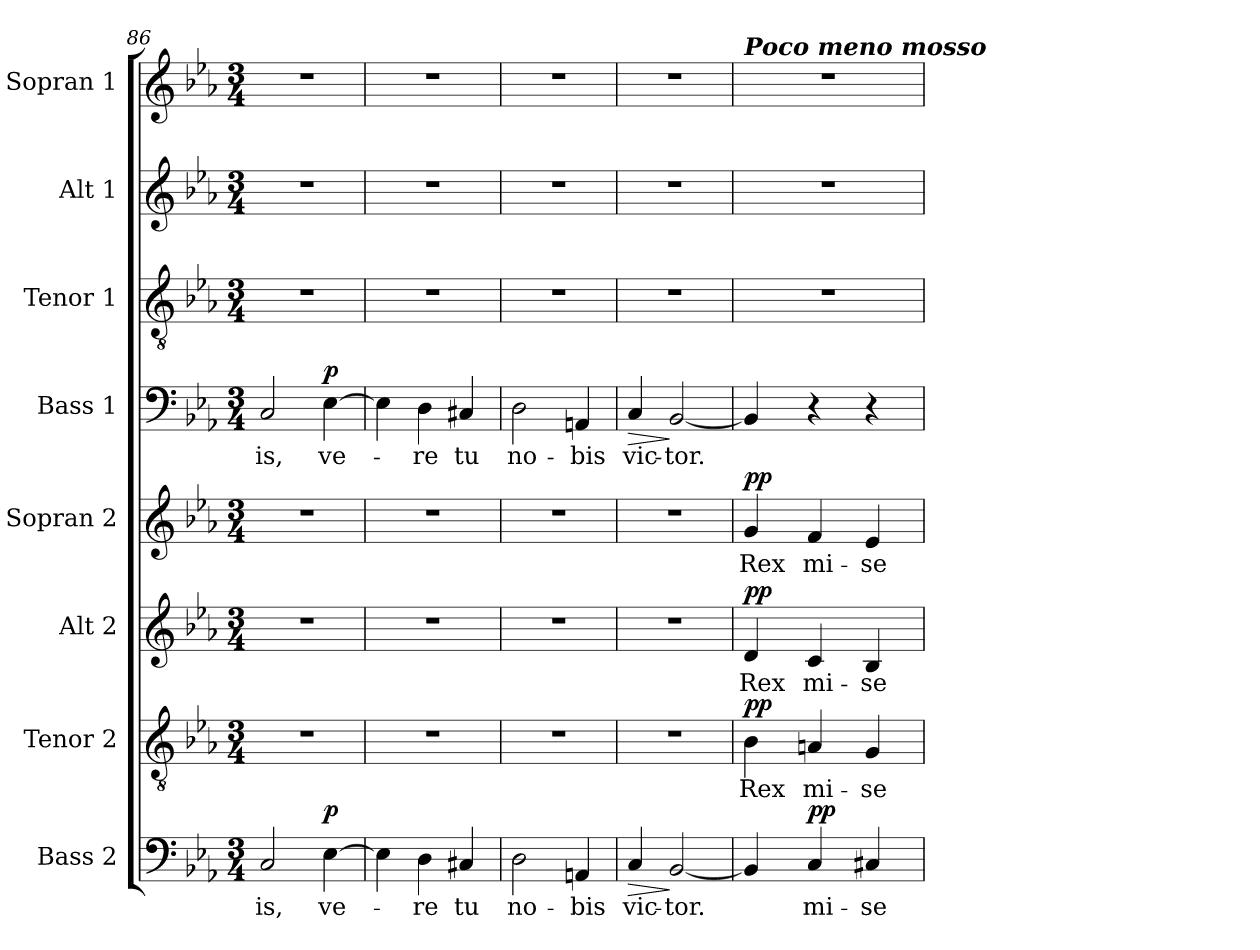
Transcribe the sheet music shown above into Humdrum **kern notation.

**kern	**text	**dynam	**kern	**text	**dynam	**kern	**text	**dynam	**kern	**text	**dynam	**kern	**text	**dynam	**kern	**kern	**kern
*part8	*part8	*part8	*part7	*part7	*part7	*part6	*part6	*part6	*part5	*part5	*part5	*part4	*part4	*part4	*part3	*part2	*part1
*staff8	*staff8	*staff8	*staff7	*staff7	*staff7	*staff6	*staff6	*staff6	*staff5	*staff5	*staff5	*staff4	*staff4	*staff4	*staff3	*staff2	*staff1
*I"Bass 2	*	*	*I"Tenor 2	*	*	*I"Alt 2	*	*	*I"Sopran 2	*	*	*I"Bass 1	*	*	*I"Tenor 1	*I"Alt 1	*I"Sopran 1
*I'B. 2	*	*	*I'T. 2	*	*	*I'A. 2	*	*	*I'S. 2	*	*	*I'B. 1	*	*	*I'T. 1	*I'A. 1	*I'S. 1
*clefF4	*	*	*clefGv2	*	*	*clefG2	*	*	*clefG2	*	*	*clefF4	*	*	*clefGv2	*clefG2	*clefG2
*k[b-e-a-]	*	*	*k[b-e-a-]	*	*	*k[b-e-a-]	*	*	*k[b-e-a-]	*	*	*k[b-e-a-]	*	*	*k[b-e-a-]	*k[b-e-a-]	*k[b-e-a-]
*E-:	*	*	*E-:	*	*	*E-:	*	*	*E-:	*	*	*E-:	*	*	*E-:	*E-:	*E-:
*M3/4	*	*	*M3/4	*	*	*M3/4	*	*	*M3/4	*	*	*M3/4	*	*	*M3/4	*M3/4	*M3/4
=86	=86	=86	=86	=86	=86	=86	=86	=86	=86	=86	=86	=86	=86	=86	=86	=86	=86
!	!LO:LY:b	!	!	!	!	!	!	!	!	!	!	!	!LO:LY:b	!	!	!	!
2C/	-is,	.	2.r	.	.	2.r	.	.	2.r	.	.	2C/	-is,	.	2.r	2.r	2.r
!	!LO:LY:b	!LO:DY:a	!	!	!	!	!	!	!	!	!	!	!LO:LY:b	!LO:DY:a	!	!	!
[4E-\	ve-	p	.	.	.	.	.	.	.	.	.	[4E-\	ve-	p	.	.	.
=87	=87	=87	=87	=87	=87	=87	=87	=87	=87	=87	=87	=87	=87	=87	=87	=87	=87
4E-\]	.	.	2.r	.	.	2.r	.	.	2.r	.	.	4E-\]	.	.	2.r	2.r	2.r
!	!LO:LY:b	!	!	!	!	!	!	!	!	!	!	!	!LO:LY:b	!	!	!	!
4D\	-re	.	.	.	.	.	.	.	.	.	.	4D\	-re	.	.	.	.
!	!LO:LY:b	!	!	!	!	!	!	!	!	!	!	!	!LO:LY:b	!	!	!	!
4C#X/	tu	.	.	.	.	.	.	.	.	.	.	4C#X/	tu	.	.	.	.
!!LO:LB:g=z
=88	=88	=88	=88	=88	=88	=88	=88	=88	=88	=88	=88	=88	=88	=88	=88	=88	=88
!	!LO:LY:b	!	!	!	!	!	!	!	!	!	!	!	!LO:LY:b	!	!	!	!
2D\	no-	.	2.r	.	.	2.r	.	.	2.r	.	.	2D\	no-	.	2.r	2.r	2.r
!	!LO:LY:b	!	!	!	!	!	!	!	!	!	!	!	!LO:LY:b	!	!	!	!
4AAn/	-bis	.	.	.	.	.	.	.	.	.	.	4AAn/	-bis	.	.	.	.
=89	=89	=89	=89	=89	=89	=89	=89	=89	=89	=89	=89	=89	=89	=89	=89	=89	=89
!	!LO:LY:b	!LO:HP:b	!	!	!	!	!	!	!	!	!	!	!LO:LY:b	!LO:HP:b	!	!	!
4C/	vic-	>	2.r	.	.	2.r	.	.	2.r	.	.	4C/	vic-	>	2.r	2.r	2.r
!	!LO:LY:b	!	!	!	!	!	!	!	!	!	!	!	!LO:LY:b	!	!	!	!
[2BB-/	-tor.	]	.	.	.	.	.	.	.	.	.	[2BB-/	-tor.	]	.	.	.
=90	=90	=90	=90	=90	=90	=90	=90	=90	=90	=90	=90	=90	=90	=90	=90	=90	=90
!	!	!	!	!	!	!	!	!	!	!	!	!	!	!	!	!	!LO:TX:a:Bi:t=Poco meno mosso
!	!	!	!	!LO:LY:b	!LO:DY:a	!	!LO:LY:b	!LO:DY:a	!	!LO:LY:b	!LO:DY:a	!	!	!	!	!	!
4BB-/]	.	.	4B-\	Rex	pp	4d/	Rex	pp	4g/	Rex	pp	4BB-/]	.	.	2.r	2.r	2.r
!	!LO:LY:b	!LO:DY:a	!	!LO:LY:b	!	!	!LO:LY:b	!	!	!LO:LY:b	!	!	!	!	!	!	!
4C/	mi-	pp	4An/	mi-	.	4c/	mi-	.	4f/	mi-	.	4r	.	.	.	.	.
!	!LO:LY:b	!	!	!LO:LY:b	!	!	!LO:LY:b	!	!	!LO:LY:b	!	!	!	!	!	!	!
4C#X/	-se-	.	4G/	-se-	.	4B-/	-se-	.	4e-/	-se-	.	4r	.	.	.	.	.
=	=	=	=	=	=	=	=	=	=	=	=	=	=	=	=	=	=
*-	*-	*-	*-	*-	*-	*-	*-	*-	*-	*-	*-	*-	*-	*-	*-	*-	*-
